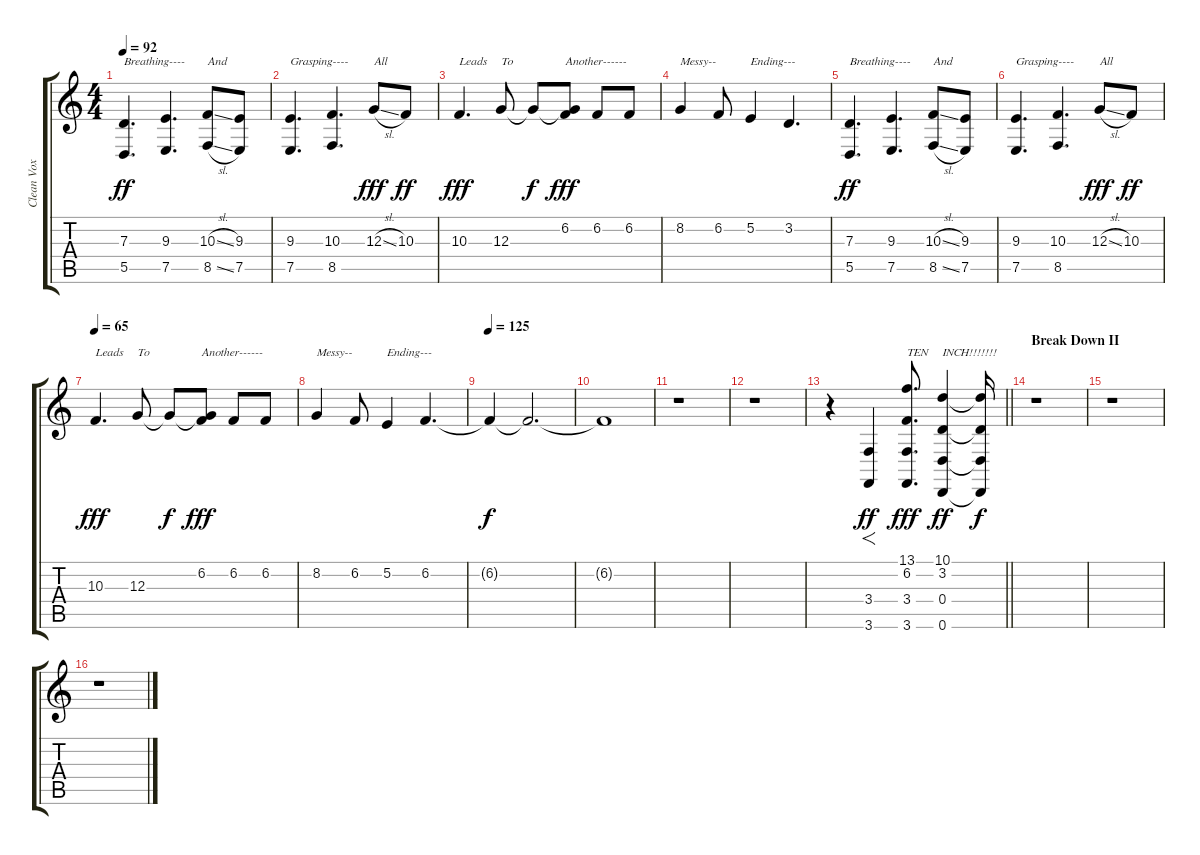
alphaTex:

\track ("Clean Vox" "Clean Vox") {instrument lead2sawtooth}
\staff {score tabs}
\tuning (E4 B3 G3 D3 A2 D2) {hide}
\ts (4 4)
\tempo 92
\clef g2
\ks c
(7.3 5.5).4{d txt "Breathing----" dy ff} (9.3 7.5).4{d} (10.3{sl} 8.5{sl}).8{txt "And"} (9.3 7.5).8 |
(9.3 7.5).4{d txt "Grasping----"} (10.3 8.5).4{d} 12.3{sl}.8{txt "All" dy fff} 10.3.8{dy ff} |
10.3.4{d txt "Leads" dy fff} 12.3.8{txt "To"} 12.3{t}.8{dy f} (6.2 12.3{t}).8{txt "Another------" dy fff} 6.2.8 6.2.8 |
8.2.4{txt "Messy--"} 6.2.8 5.2.4{txt "Ending---"} 3.2.4{d} |
(7.3 5.5).4{d txt "Breathing----" dy ff} (9.3 7.5).4{d} (10.3{sl} 8.5{sl}).8{txt "And"} (9.3 7.5).8 |
(9.3 7.5).4{d txt "Grasping----"} (10.3 8.5).4{d} 12.3{sl}.8{txt "All" dy fff} 10.3.8{dy ff} |
\tempo 65
10.3.4{d txt "Leads" dy fff} 12.3.8{txt "To"} 12.3{t}.8{dy f} (6.2 12.3{t}).8{txt "Another------" dy fff} 6.2.8 6.2.8 |
8.2.4{txt "Messy--"} 6.2.8 5.2.4{txt "Ending---"} 6.2.4{d} |
\tempo 125
6.2{t}.4{dy f} 6.2{t}.2{d volume 0} |
6.2{t}.1 |
r.1 |
r.1 |
\barLineRight lightlight
r.4 (3.4 3.6).4{f dy ff volume 14} (13.1 6.2 3.4 3.6).8{d txt "TEN" dy fff} (10.1 3.2 0.4 0.6).4{txt "INCH!!!!!!!" dy ff} (10.1{t} 3.2{t} 0.4{t} 0.6{t}).16{dy f} |
\section ("" "Break Down II")
r.1 |
r.1 |
r.1
